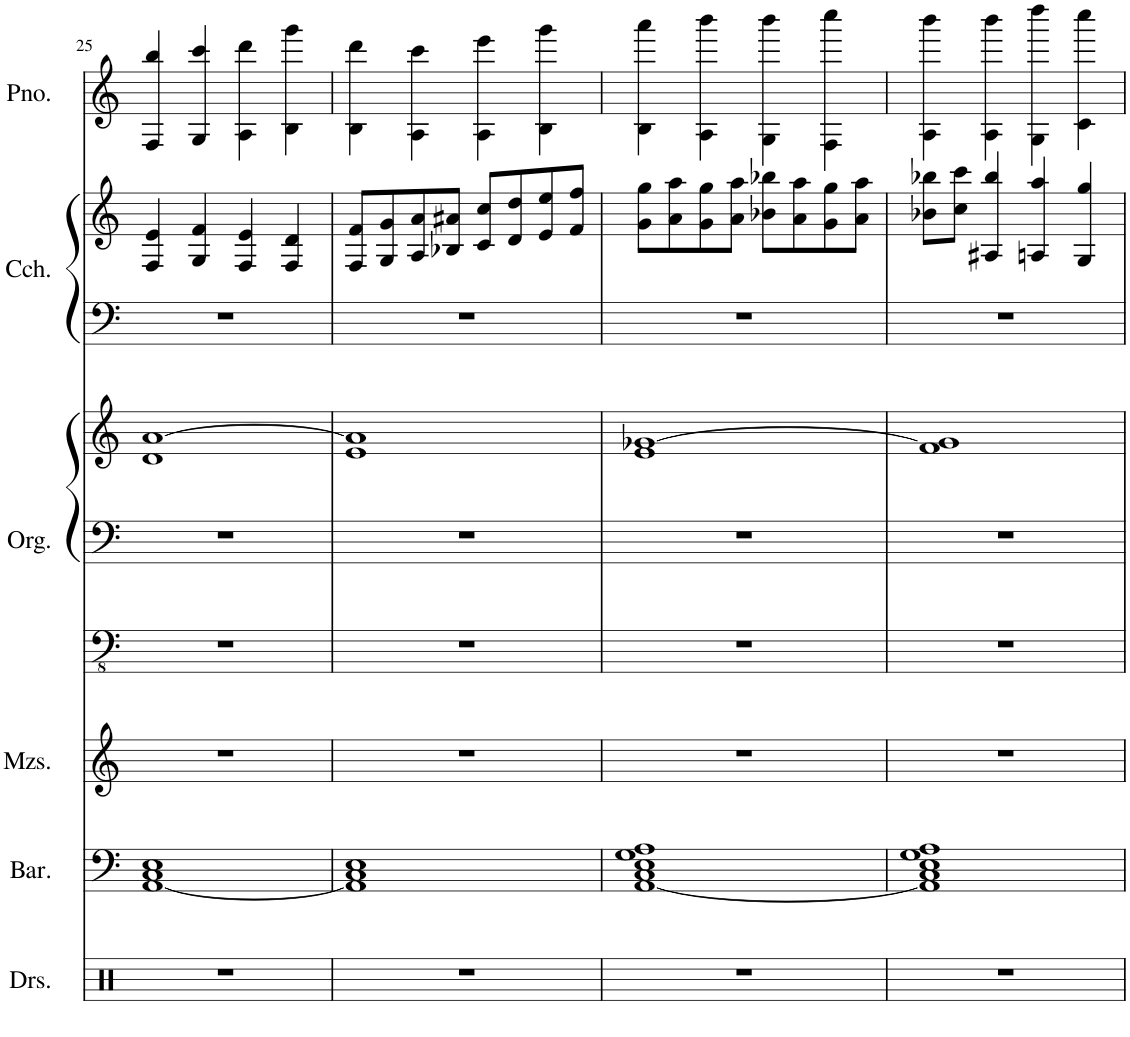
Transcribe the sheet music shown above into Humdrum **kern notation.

**kern	**kern	**kern	**kern	**kern	**kern	**kern	**kern	**kern
*part6	*part5	*part4	*part3	*part3	*part3	*part2	*part2	*part1
*staff9	*staff8	*staff7	*staff6	*staff5	*staff4	*staff3	*staff2	*staff1
*I"Drumset	*I"Baritone	*I"Mezzo-soprano	*I"Pipe Organ	*	*	*I"Clavichord	*	*I"Piano
*I'Drs.	*I'Bar.	*I'Mzs.	*I'Org.	*	*	*I'Cch.	*	*I'Pno.
!!LO:PB:g=z
*clefX	*clefF4	*clefG2	*clefFv4	*clefF4	*clefG2	*clefF4	*clefG2	*clefG2
*k[]	*k[]	*k[]	*k[]	*k[]	*k[]	*k[]	*k[]	*k[]
*M4/4	*M4/4	*M4/4	*M4/4	*M4/4	*M4/4	*M4/4	*M4/4	*M4/4
=25	=25	=25	=25	=25	=25	=25	=25	=25
1r	[1AA 1C 1E	1r	1r	1r	1d [1a	1r	4F/ 4e/	4F/ 4bb/
.	.	.	.	.	.	.	4G/ 4f/	4G/ 4ccc/
.	.	.	.	.	.	.	4F/ 4e/	4A\ 4ddd\
.	.	.	.	.	.	.	4F/ 4d/	4B\ 4ggg\
=26	=26	=26	=26	=26	=26	=26	=26	=26
1r	1AA] 1C 1E	1r	1r	1r	1e 1a]	1r	8F/ 8f/L	4B\ 4ddd\
.	.	.	.	.	.	.	8G/ 8g/	.
.	.	.	.	.	.	.	8A/ 8a/	4A\ 4ccc\
.	.	.	.	.	.	.	8B-X/ 8a#X/J	.
.	.	.	.	.	.	.	8c/ 8cc/L	4A\ 4eee\
.	.	.	.	.	.	.	8d/ 8dd/	.
.	.	.	.	.	.	.	8e/ 8ee/	4B\ 4ggg\
.	.	.	.	.	.	.	8f/ 8ff/J	.
=27	=27	=27	=27	=27	=27	=27	=27	=27
1r	[1AA 1C 1E 1G 1A	1r	1r	1r	1e [1g-X	1r	8g\ 8gg\L	4B\ 4aaa\
.	.	.	.	.	.	.	8a\ 8aa\	.
.	.	.	.	.	.	.	8g\ 8gg\	4A\ 4bbb\
.	.	.	.	.	.	.	8a\ 8aa\J	.
.	.	.	.	.	.	.	8b-X\ 8bb-X\L	4G\ 4bbb\
.	.	.	.	.	.	.	8a\ 8aa\	.
.	.	.	.	.	.	.	8g\ 8gg\	4F\ 4cccc\
.	.	.	.	.	.	.	8a\ 8aa\J	.
=28	=28	=28	=28	=28	=28	=28	=28	=28
1r	1AA] 1C 1E 1G 1A	1r	1r	1r	1f 1g-]	1r	8b-X\ 8bb-X\L	4A\ 4bbb\
.	.	.	.	.	.	.	8cc\ 8ccc\J	.
.	.	.	.	.	.	.	4A#X/ 4bb-/	4A\ 4bbb\
.	.	.	.	.	.	.	4An/ 4aa/	4G\ 4dddd\
.	.	.	.	.	.	.	4G/ 4gg/	4c\ 4cccc\
=	=	=	=	=	=	=	=	=
*-	*-	*-	*-	*-	*-	*-	*-	*-
